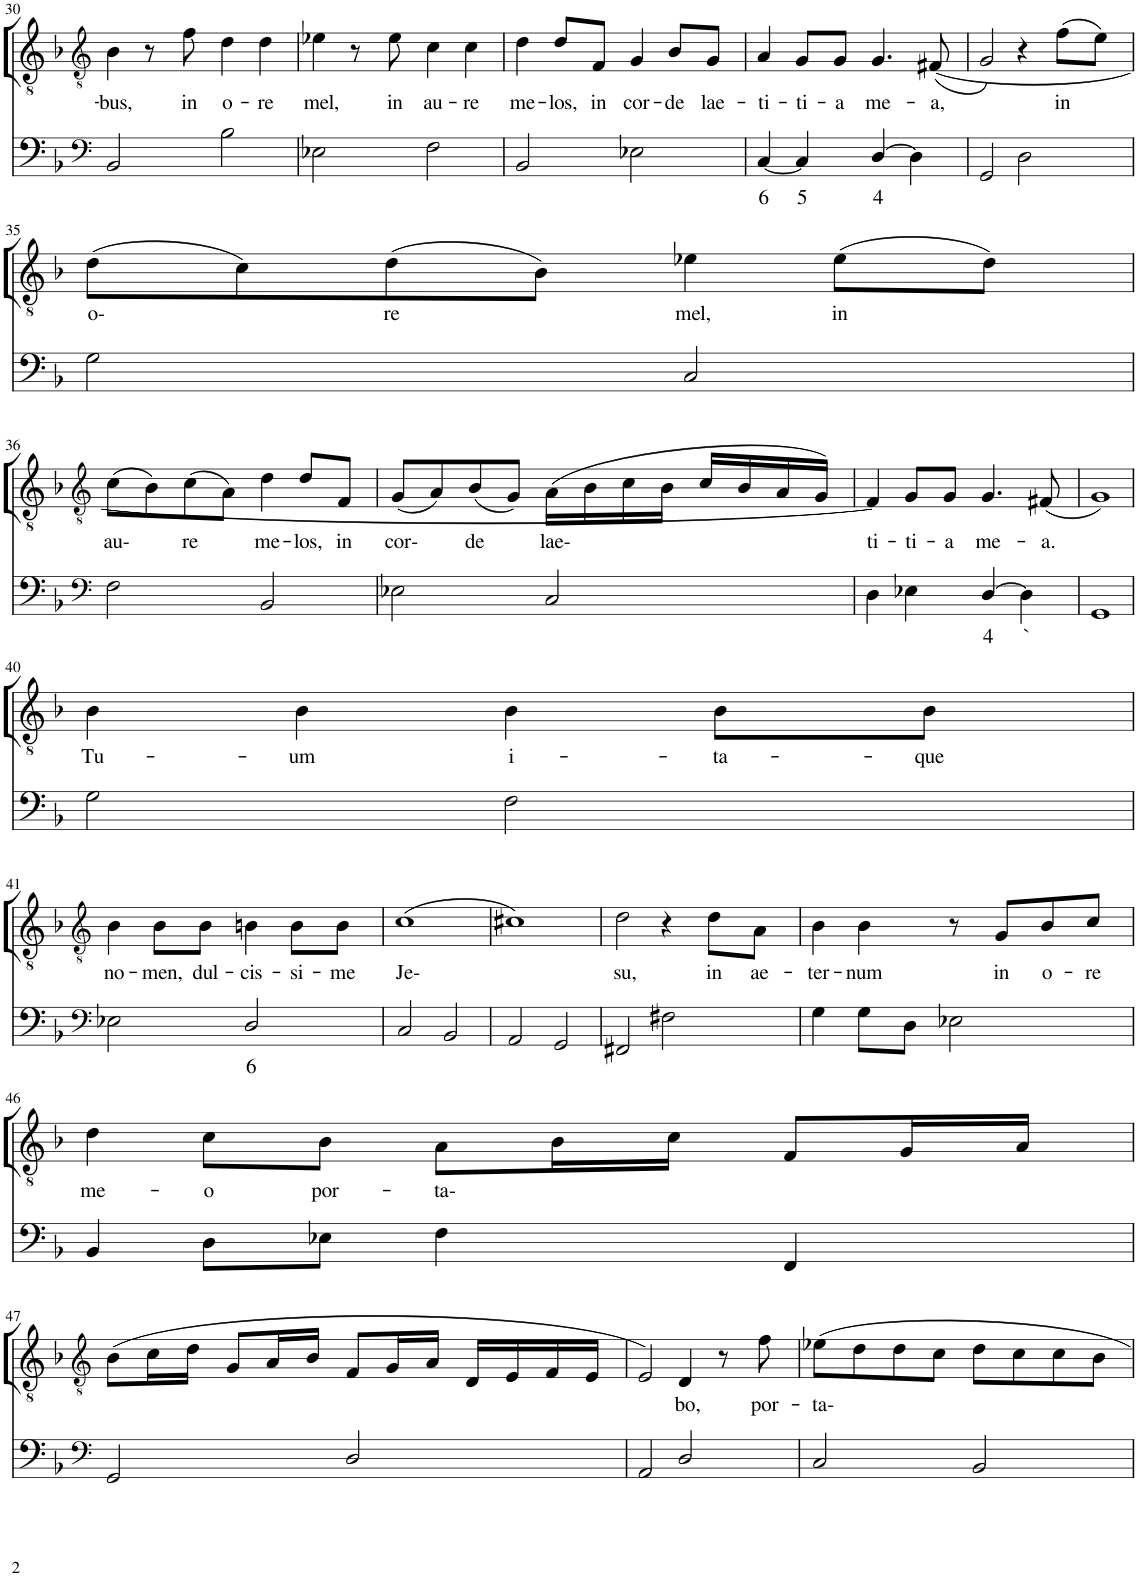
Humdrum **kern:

**kern	**text	**kern	**text
*part2	*part2	*part1	*part1
*staff2	*staff2	*staff1	*staff1
*I"Continuo	*	*I"Tenor	*
!!LO:PB:g=z
*clefF4	*	*clefGv2	*
*k[b-]	*	*k[b-]	*
*M4/4	*	*M4/4	*
=30	=30	=30	=30
!	!	!	!LO:LY:b
2BB-/	.	4B-\	bus,
.	.	8r	.
!	!	!	!LO:LY:b
.	.	8f\	in
!	!	!	!LO:LY:b
2B-\	.	4d\	o-
!	!	!	!LO:LY:b
.	.	4d\	re
=31	=31	=31	=31
!	!	!	!LO:LY:b
2E-X\	.	4e-X\	mel,
.	.	8r	.
!	!	!	!LO:LY:b
.	.	8e-\	in
!	!	!	!LO:LY:b
2F\	.	4c\	au-
!	!	!	!LO:LY:b
.	.	4c\	re
=32	=32	=32	=32
!	!	!	!LO:LY:b
2BB-/	.	4d\	me-
!	!	!	!LO:LY:b
.	.	8d/L	los,
!	!	!	!LO:LY:b
.	.	8F/J	in
!	!	!	!LO:LY:b
2E-X\	.	4G/	cor-
!	!	!	!LO:LY:b
.	.	8B-/L	de
!	!	!	!LO:LY:b
.	.	8G/J	lae-
=33	=33	=33	=33
!	!LO:LY:b	!	!LO:LY:b
[4C/	6	4A/	ti-
!	!LO:LY:b	!	!LO:LY:b
4C/]	5	8G/L	ti-
!	!	!	!LO:LY:b
.	.	8G/J	a
!	!LO:LY:b	!	!LO:LY:b
[4D/	4	4.G/	me-
4D\]	.	.	.
!	!	!	!LO:LY:b
.	.	([8F#X/	a,
=34	=34	=34	=34
2GG/	.	2G/)	.
2D\	.	4r	.
!	!	!	!LO:LY:b
.	.	(8f\L	in
.	.	8e\J)	.
!!LO:LB:g=z
=35	=35	=35	=35
!	!	!	!LO:LY:b
2G\	.	(8d\L	o-
.	.	8c\)	.
!	!	!	!LO:LY:b
.	.	(8d\	re
.	.	8B-\J)	.
!	!	!	!LO:LY:b
2C/	.	4e-X\	mel,
!	!	!	!LO:LY:b
.	.	(8e-\L	in
.	.	8d\J)	.
!!LO:LB:g=z
=36	=36	=36	=36
*clefF4	*	*clefGv2	*
!	!	!	!LO:LY:b
2F\	.	(8c\L	au-
.	.	8B-\)	.
!	!	!	!LO:LY:b
.	.	(8c\	re
.	.	8A\J)	.
!	!	!	!LO:LY:b
2BB-/	.	4d\	me-
!	!	!	!LO:LY:b
.	.	8d/L	los,
!	!	!	!LO:LY:b
.	.	8F/J	in
=37	=37	=37	=37
!	!	!	!LO:LY:b
2E-X\	.	(8G/L	cor-
.	.	8A/)	.
!	!	!	!LO:LY:b
.	.	(8B-/	de
.	.	8G/J)	.
!	!	!	!LO:LY:b
2C/	.	(16A\LL	lae-
.	.	16B-\	.
.	.	16c\	.
.	.	16B-\JJ	.
.	.	16c/LL	.
.	.	16B-/	.
.	.	16A/	.
.	.	16G/JJ)	.
=38	=38	=38	=38
!	!	!	!LO:LY:b
4D\	.	4F#/]	ti-
!	!	!	!LO:LY:b
4E-X\	.	8G/L	ti-
!	!	!	!LO:LY:b
.	.	8G/J	a
!	!LO:LY:b	!	!LO:LY:b
[4D/	4	4.G/	me-
!	!LO:LY:b	!	!
4D\]	`	.	.
!	!	!	!LO:LY:b
.	.	(8F#X/	a.
=39	=39	=39	=39
1GG	.	1G)	.
!!LO:LB:g=z
=40	=40	=40	=40
!	!	!	!LO:LY:b
2G\	.	4B-\	Tu-
!	!	!	!LO:LY:b
.	.	4B-\	um
!	!	!	!LO:LY:b
2F\	.	4B-\	i-
!	!	!	!LO:LY:b
.	.	8B-\L	ta-
!	!	!	!LO:LY:b
.	.	8B-\J	que
!!LO:LB:g=z
=41	=41	=41	=41
*clefF4	*	*clefGv2	*
!	!	!	!LO:LY:b
2E-X\	.	4B-\	no-
!	!	!	!LO:LY:b
.	.	8B-\L	men,
!	!	!	!LO:LY:b
.	.	8B-\J	dul-
!	!LO:LY:b	!	!LO:LY:b
2D/	6	4Bn\	cis-
!	!	!	!LO:LY:b
.	.	8B\L	si-
!	!	!	!LO:LY:b
.	.	8B\J	me
=42	=42	=42	=42
!	!	!	!LO:LY:b
2C/	.	(1c	Je-
2BB-/	.	.	.
=43	=43	=43	=43
2AA/	.	1c#X)	.
2GG/	.	.	.
=44	=44	=44	=44
!	!	!	!LO:LY:b
2FF#X/	.	2d\	su,
2F#X\	.	4r	.
!	!	!	!LO:LY:b
.	.	8d\L	in
!	!	!	!LO:LY:b
.	.	8A\J	ae-
=45	=45	=45	=45
!	!	!	!LO:LY:b
4G\	.	4B-\	ter-
!	!	!	!LO:LY:b
8G\L	.	4B-\	num
8D\J	.	.	.
2E-X\	.	8r	.
!	!	!	!LO:LY:b
.	.	8G/L	in
!	!	!	!LO:LY:b
.	.	8B-/	o-
!	!	!	!LO:LY:b
.	.	8c/J	re
!!LO:LB:g=z
=46	=46	=46	=46
!	!	!	!LO:LY:b
4BB-/	.	4d\	me-
!	!	!	!LO:LY:b
8D\L	.	8c\L	o
!	!	!	!LO:LY:b
8E-X\J	.	8B-\J	por-
!	!	!	!LO:LY:b
4F\	.	8A\L	ta-
.	.	16B-\L	.
.	.	16c\JJ	.
4FF/	.	8F/L	.
.	.	16G/L	.
.	.	16A/JJ	.
!!LO:LB:g=z
=47	=47	=47	=47
*clefF4	*	*clefGv2	*
2GG/	.	(8B-\L	.
.	.	16c\L	.
.	.	16d\JJ	.
.	.	8G/L	.
.	.	16A/L	.
.	.	16B-/JJ	.
2D/	.	8F/L	.
.	.	16G/L	.
.	.	16A/JJ	.
.	.	16D/LL	.
.	.	16E/	.
.	.	16F/	.
.	.	16E/JJ	.
=48	=48	=48	=48
2AA/	.	2E/)	.
!	!	!	!LO:LY:b
2D/	.	4D/	bo,
.	.	8r	.
!	!	!	!LO:LY:b
.	.	8f\	por-
=49	=49	=49	=49
!	!	!	!LO:LY:b
2C/	.	8e-X\L	ta-
.	.	8d\	.
.	.	8d\	.
.	.	8c\J	.
2BB-/	.	8d\L	.
.	.	8c\	.
.	.	8c\	.
.	.	8B-\J	.
=	=	=	=
*-	*-	*-	*-
